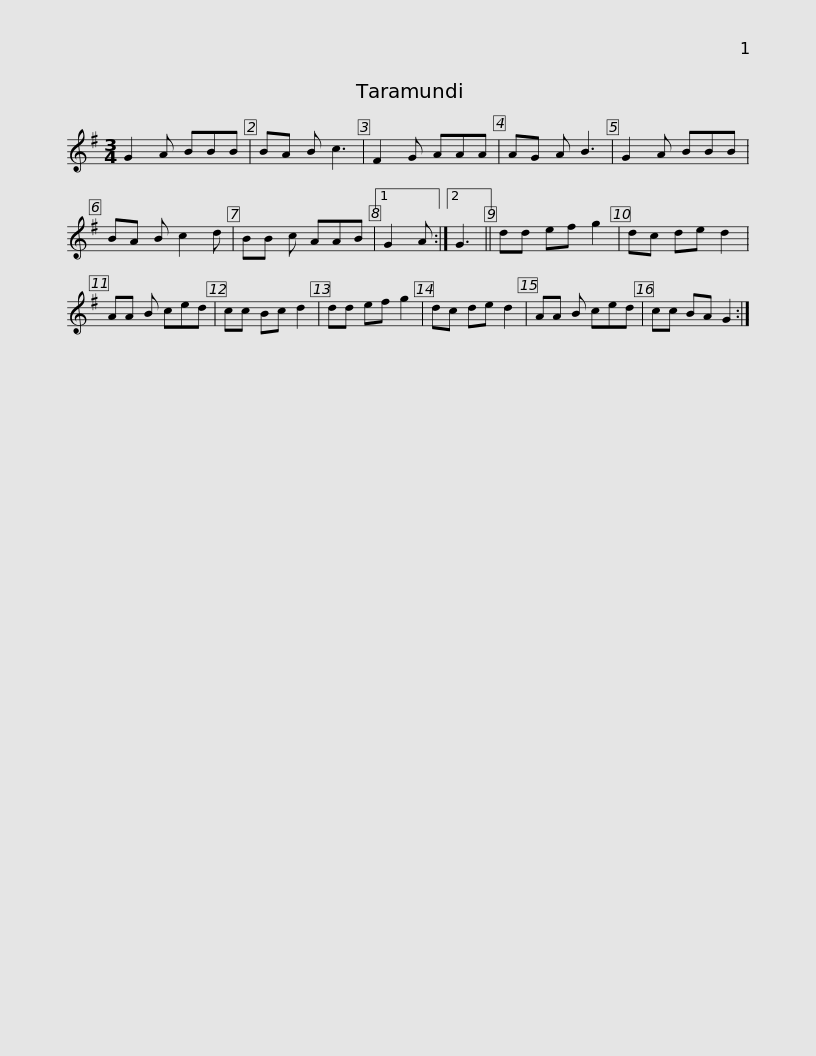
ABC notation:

X:1
L:1/8
M:3/4
I:linebreak $
K:G
V:1 treble
V:1
 G2 A BBB | BA B c3 | F2 G AAA | AG A B3 | G2 A BBB | %5
 BA B c2 d | BB c AAB |1 G2 A :|2 G3 ||$ dd ef g2 | %10
 dc de d2 | AA B ced | cc Bc d2 | dd ef g2 | dc de d2 | %15
 AA B ced | cc BA G2 :| %17
